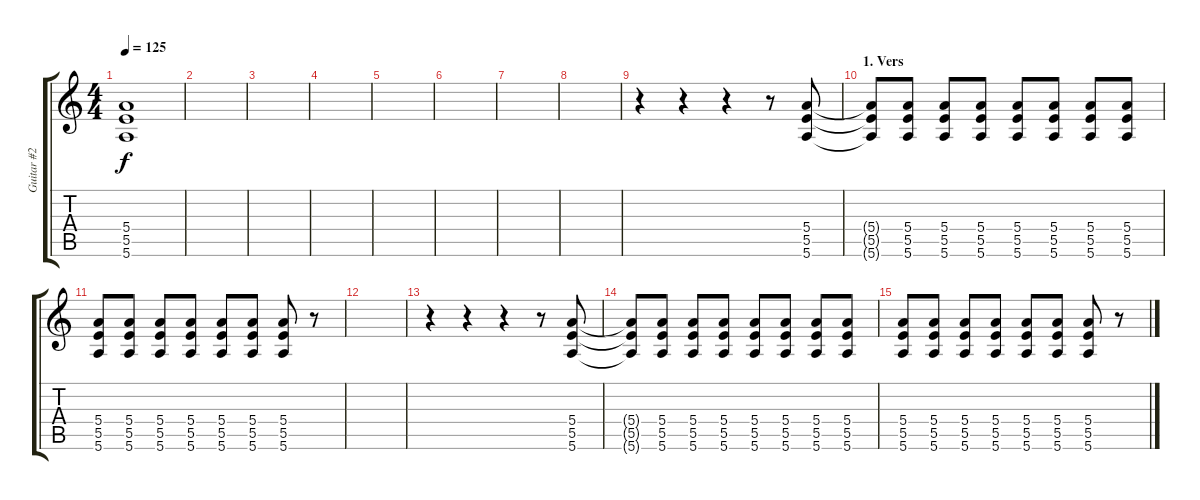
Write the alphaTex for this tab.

\track ("Guitar #2 - Teit" "Guitar #2 ") {instrument overdrivenguitar}
\staff {score tabs}
\tuning (E4 B3 G3 E3 B2 E2) {hide}
\ts (4 4)
\tempo 125
\clef g2
\ks c
(5.4{t} 5.5{t} 5.6{t}).1{dy f} |
|
|
|
|
|
|
|
r.4 r.4 r.4 r.8 (5.4 5.5 5.6).8 |
\section ("" "1. Vers")
(5.4{t} 5.5{t} 5.6{t}).8 (5.4 5.5 5.6).8 (5.4 5.5 5.6).8 (5.4 5.5 5.6).8 (5.4 5.5 5.6).8 (5.4 5.5 5.6).8 (5.4 5.5 5.6).8 (5.4 5.5 5.6).8 |
(5.4 5.5 5.6).8 (5.4 5.5 5.6).8 (5.4 5.5 5.6).8 (5.4 5.5 5.6).8 (5.4 5.5 5.6).8 (5.4 5.5 5.6).8 (5.4 5.5 5.6).8 r.8 |
|
r.4 r.4 r.4 r.8 (5.4 5.5 5.6).8 |
(5.4{t} 5.5{t} 5.6{t}).8 (5.4 5.5 5.6).8 (5.4 5.5 5.6).8 (5.4 5.5 5.6).8 (5.4 5.5 5.6).8 (5.4 5.5 5.6).8 (5.4 5.5 5.6).8 (5.4 5.5 5.6).8 |
(5.4 5.5 5.6).8 (5.4 5.5 5.6).8 (5.4 5.5 5.6).8 (5.4 5.5 5.6).8 (5.4 5.5 5.6).8 (5.4 5.5 5.6).8 (5.4 5.5 5.6).8 r.8
